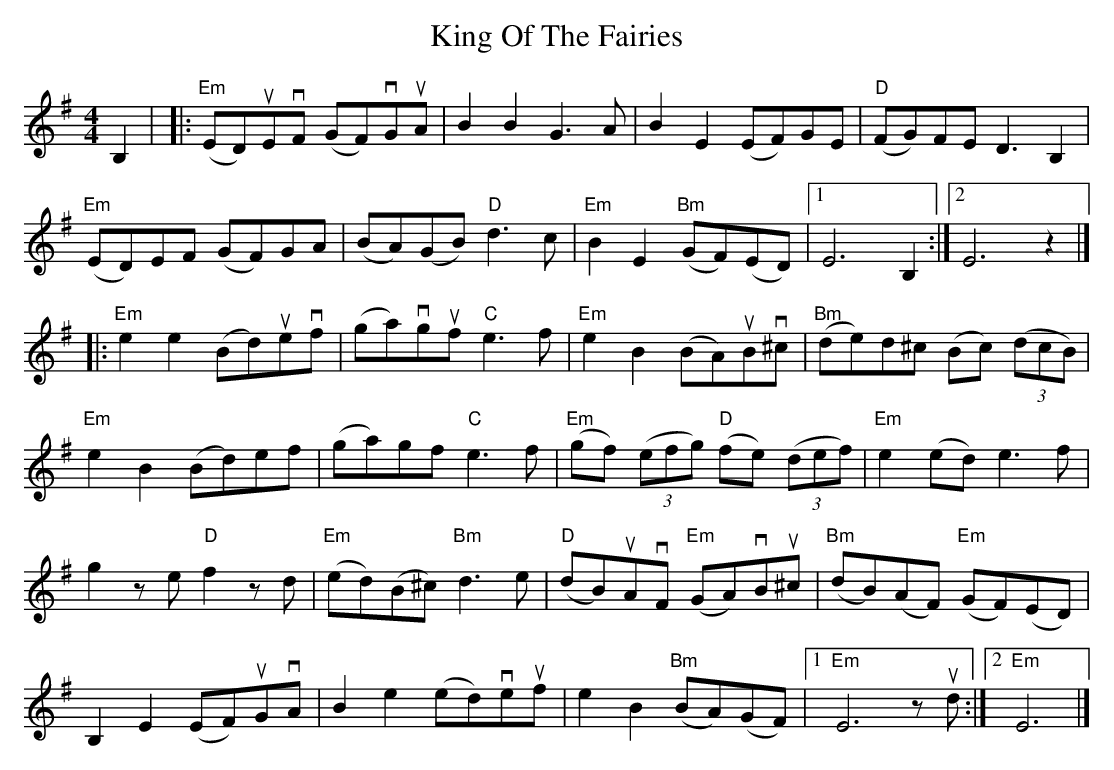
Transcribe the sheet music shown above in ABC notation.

X:1
T: King Of The Fairies
M: 4/4
L: 1/8
K: Gmaj
B,2 |\
|: "Em" (ED)uEvF (GF)vGuA | B2B2 G3 A | B2E2 (EF)GE | "D" (FG)FE D3 B,2 |
"Em" (ED)EF (GF)GA | (BA)(GB) "D" d3 c | "Em" B2E2 "Bm" (GF)(ED) |\
[1 E6 B,2 :| [2 E6 z2 |]
|: "Em" e2 e2 (Bd)uevf | (ga)vguf "C" e3 f | "Em" e2 B2 (BA)uBv^c |\
"Bm" (de)d^c (Bc) (3(dcB) |
"Em" e2 B2 (Bd)ef | (ga)gf "C" e3 f | "Em" (gf) (3(efg) "D" (fe) (3(def) |\
"Em" e2 (ed) e3 f |
g2 z e "D" f2 z d | "Em" (ed)(B^c) "Bm" d3 e |\
"D" (dB)uAvF "Em" (GA)vBu^c | "Bm" (dB)(AF) "Em" (GF)(ED) |
B,2 E2 (EF)uGvA | B2 e2 (ed)veuf |\
e2 B2 "Bm" (BA)(GF) | [1 "Em" E6 z ud :| [2 "Em" E6 |]
